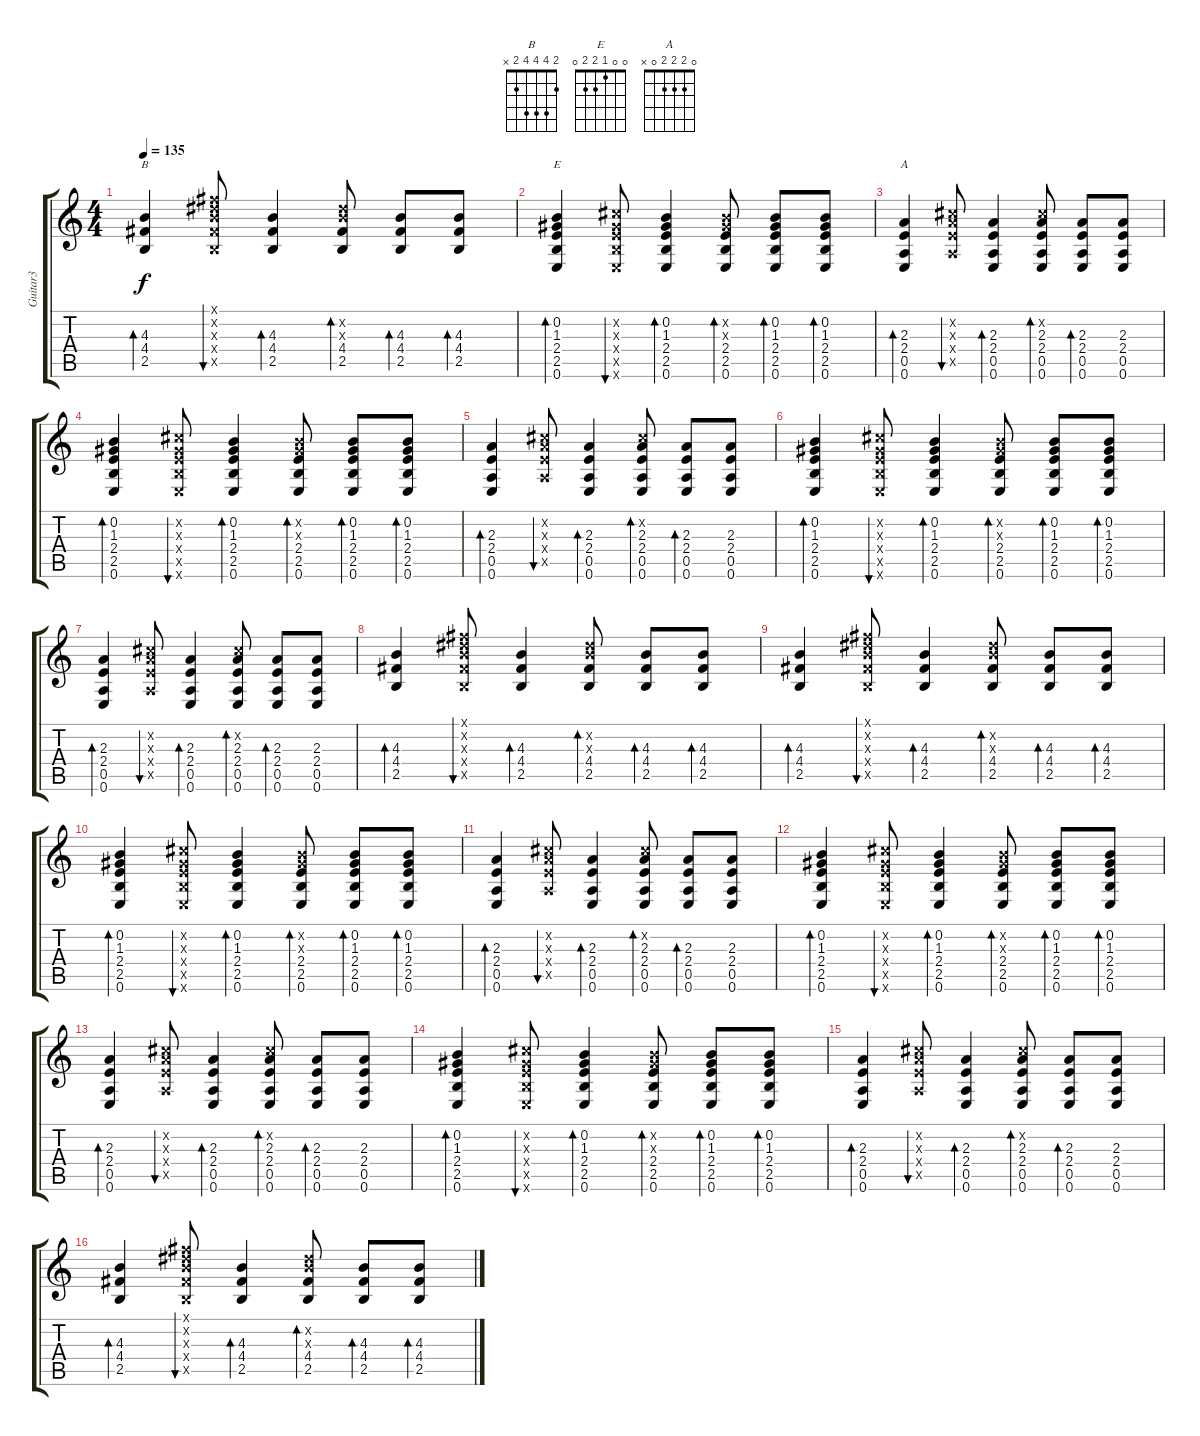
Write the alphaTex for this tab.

\track ("Guitar3" "Guitar3") {instrument acousticguitarsteel}
\staff {score tabs}
\tuning (E4 B3 G3 D3 A2 E2) {hide}
\chord ("B" 2 4 4 4 2 x)
\chord ("E" 0 0 1 2 2 0)
\chord ("A" 0 2 2 2 0 x)
\ts (4 4)
\tempo 135
\clef g2
\ks c
(4.3 4.4 2.5).4{bd 60 ch "B" dy f} (2.1{x} 4.2{x} 4.3{x} 4.4{x} 2.5{x}).8{bu 60} (4.3 4.4 2.5).4{bd 60} (4.2{x} 4.3{x} 4.4 2.5).8{bd 60} (4.3 4.4 2.5).8{bd 60} (4.3 4.4 2.5).8{bd 60} |
(0.2 1.3 2.4 2.5 0.6).4{bd 60 ch "E"} (2.2{x} 1.3{x} 2.4{x} 2.5{x} 0.6{x}).8{bu 60} (0.2 1.3 2.4 2.5 0.6).4{bd 60} (0.2{x} 1.3{x} 2.4 2.5 0.6).8{bd 60} (0.2 1.3 2.4 2.5 0.6).8{bd 60} (0.2 1.3 2.4 2.5 0.6).8{bd 60} |
(2.3 2.4 0.5 0.6).4{bd 60 ch "A"} (2.2{x} 2.3{x} 2.4{x} 0.5{x}).8{bu 60} (2.3 2.4 0.5 0.6).4{bd 60} (2.2{x} 2.3 2.4 0.5 0.6).8{bd 60} (2.3 2.4 0.5 0.6).8{bd 60} (2.3 2.4 0.5 0.6).8 |
(0.2 1.3 2.4 2.5 0.6).4{bd 60} (2.2{x} 1.3{x} 2.4{x} 2.5{x} 0.6{x}).8{bu 60} (0.2 1.3 2.4 2.5 0.6).4{bd 60} (0.2{x} 1.3{x} 2.4 2.5 0.6).8{bd 60} (0.2 1.3 2.4 2.5 0.6).8{bd 60} (0.2 1.3 2.4 2.5 0.6).8{bd 60} |
(2.3 2.4 0.5 0.6).4{bd 60} (2.2{x} 2.3{x} 2.4{x} 0.5{x}).8{bu 60} (2.3 2.4 0.5 0.6).4{bd 60} (2.2{x} 2.3 2.4 0.5 0.6).8{bd 60} (2.3 2.4 0.5 0.6).8{bd 60} (2.3 2.4 0.5 0.6).8 |
(0.2 1.3 2.4 2.5 0.6).4{bd 60} (2.2{x} 1.3{x} 2.4{x} 2.5{x} 0.6{x}).8{bu 60} (0.2 1.3 2.4 2.5 0.6).4{bd 60} (0.2{x} 1.3{x} 2.4 2.5 0.6).8{bd 60} (0.2 1.3 2.4 2.5 0.6).8{bd 60} (0.2 1.3 2.4 2.5 0.6).8{bd 60} |
(2.3 2.4 0.5 0.6).4{bd 60} (2.2{x} 2.3{x} 2.4{x} 0.5{x}).8{bu 60} (2.3 2.4 0.5 0.6).4{bd 60} (2.2{x} 2.3 2.4 0.5 0.6).8{bd 60} (2.3 2.4 0.5 0.6).8{bd 60} (2.3 2.4 0.5 0.6).8 |
(4.3 4.4 2.5).4{bd 60} (2.1{x} 4.2{x} 4.3{x} 4.4{x} 2.5{x}).8{bu 60} (4.3 4.4 2.5).4{bd 60} (4.2{x} 4.3{x} 4.4 2.5).8{bd 60} (4.3 4.4 2.5).8{bd 60} (4.3 4.4 2.5).8{bd 60} |
(4.3 4.4 2.5).4{bd 60} (2.1{x} 4.2{x} 4.3{x} 4.4{x} 2.5{x}).8{bu 60} (4.3 4.4 2.5).4{bd 60} (4.2{x} 4.3{x} 4.4 2.5).8{bd 60} (4.3 4.4 2.5).8{bd 60} (4.3 4.4 2.5).8{bd 60} |
(0.2 1.3 2.4 2.5 0.6).4{bd 60} (2.2{x} 1.3{x} 2.4{x} 2.5{x} 0.6{x}).8{bu 60} (0.2 1.3 2.4 2.5 0.6).4{bd 60} (0.2{x} 1.3{x} 2.4 2.5 0.6).8{bd 60} (0.2 1.3 2.4 2.5 0.6).8{bd 60} (0.2 1.3 2.4 2.5 0.6).8{bd 60} |
(2.3 2.4 0.5 0.6).4{bd 60} (2.2{x} 2.3{x} 2.4{x} 0.5{x}).8{bu 60} (2.3 2.4 0.5 0.6).4{bd 60} (2.2{x} 2.3 2.4 0.5 0.6).8{bd 60} (2.3 2.4 0.5 0.6).8{bd 60} (2.3 2.4 0.5 0.6).8 |
(0.2 1.3 2.4 2.5 0.6).4{bd 60} (2.2{x} 1.3{x} 2.4{x} 2.5{x} 0.6{x}).8{bu 60} (0.2 1.3 2.4 2.5 0.6).4{bd 60} (0.2{x} 1.3{x} 2.4 2.5 0.6).8{bd 60} (0.2 1.3 2.4 2.5 0.6).8{bd 60} (0.2 1.3 2.4 2.5 0.6).8{bd 60} |
(2.3 2.4 0.5 0.6).4{bd 60} (2.2{x} 2.3{x} 2.4{x} 0.5{x}).8{bu 60} (2.3 2.4 0.5 0.6).4{bd 60} (2.2{x} 2.3 2.4 0.5 0.6).8{bd 60} (2.3 2.4 0.5 0.6).8{bd 60} (2.3 2.4 0.5 0.6).8 |
(0.2 1.3 2.4 2.5 0.6).4{bd 60} (2.2{x} 1.3{x} 2.4{x} 2.5{x} 0.6{x}).8{bu 60} (0.2 1.3 2.4 2.5 0.6).4{bd 60} (0.2{x} 1.3{x} 2.4 2.5 0.6).8{bd 60} (0.2 1.3 2.4 2.5 0.6).8{bd 60} (0.2 1.3 2.4 2.5 0.6).8{bd 60} |
(2.3 2.4 0.5 0.6).4{bd 60} (2.2{x} 2.3{x} 2.4{x} 0.5{x}).8{bu 60} (2.3 2.4 0.5 0.6).4{bd 60} (2.2{x} 2.3 2.4 0.5 0.6).8{bd 60} (2.3 2.4 0.5 0.6).8{bd 60} (2.3 2.4 0.5 0.6).8 |
(4.3 4.4 2.5).4{bd 60} (2.1{x} 4.2{x} 4.3{x} 4.4{x} 2.5{x}).8{bu 60} (4.3 4.4 2.5).4{bd 60} (4.2{x} 4.3{x} 4.4 2.5).8{bd 60} (4.3 4.4 2.5).8{bd 60} (4.3 4.4 2.5).8{bd 60}
